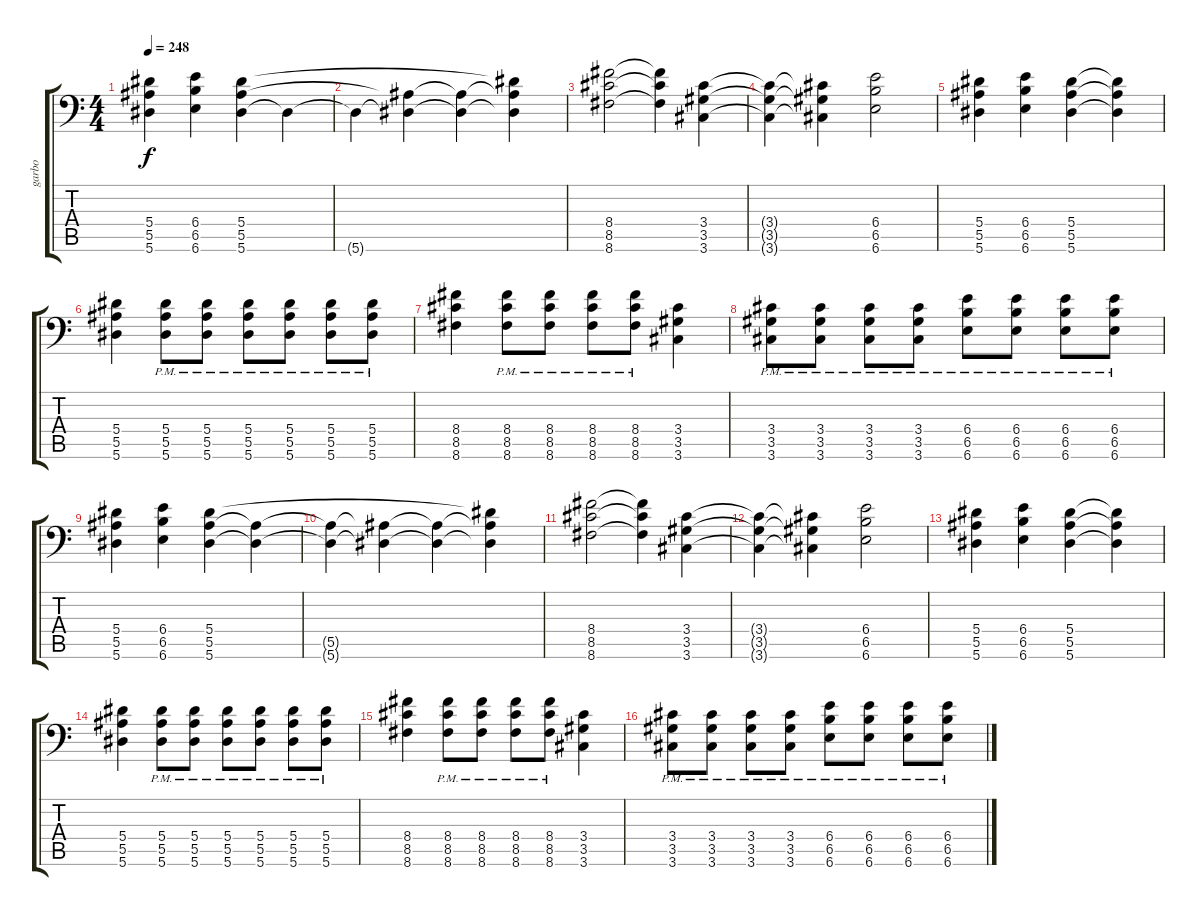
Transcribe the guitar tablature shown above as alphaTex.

\track ("garbo" "garbo") {instrument overdrivenguitar}
\staff {score tabs}
\tuning (C4 G3 Eb3 Bb2 F2 Bb1) {hide}
\ts (4 4)
\tempo 248
\clef f4
\ks c
(5.4 5.5 5.6).4{dy f instrument overdrivenguitar} (6.4 6.5 6.6).4 (5.4 5.5 5.6).4 5.6{t}.4 |
5.6{t}.4 (5.5{t} 5.6{t}).4 (5.5{t} 5.6{t}).4 (5.4{t} 5.5{t} 5.6{t}).4 |
(8.4 8.5 8.6).2 (8.4{t} 8.5{t} 8.6{t}).4 (3.4 3.5 3.6).4 |
(3.4{t} 3.5{t} 3.6{t}).4 (3.4{t} 3.5{t} 3.6{t}).4 (6.4 6.5 6.6).2 |
(5.4 5.5 5.6).4 (6.4 6.5 6.6).4 (5.4 5.5 5.6).4 (5.4{t} 5.5{t} 5.6{t}).4 |
(5.4 5.5 5.6).4 (5.4{pm} 5.5{pm} 5.6{pm}).8 (5.4{pm} 5.5{pm} 5.6{pm}).8 (5.4{pm} 5.5{pm} 5.6{pm}).8 (5.4{pm} 5.5{pm} 5.6{pm}).8 (5.4{pm} 5.5{pm} 5.6{pm}).8 (5.4{pm} 5.5{pm} 5.6{pm}).8 |
(8.4 8.5 8.6).4 (8.4{pm} 8.5{pm} 8.6{pm}).8 (8.4{pm} 8.5{pm} 8.6{pm}).8 (8.4{pm} 8.5{pm} 8.6{pm}).8 (8.4{pm} 8.5{pm} 8.6{pm}).8 (3.4 3.5 3.6).4 |
(3.4{pm} 3.5{pm} 3.6{pm}).8 (3.4{pm} 3.5{pm} 3.6{pm}).8 (3.4{pm} 3.5{pm} 3.6{pm}).8 (3.4{pm} 3.5{pm} 3.6{pm}).8 (6.4{pm} 6.5{pm} 6.6{pm}).8 (6.4{pm} 6.5{pm} 6.6{pm}).8 (6.4{pm} 6.5{pm} 6.6{pm}).8 (6.4{pm} 6.5{pm} 6.6{pm}).8 |
(5.4 5.5 5.6).4 (6.4 6.5 6.6).4 (5.4 5.5 5.6).4 (5.5{t} 5.6{t}).4 |
(5.5{t} 5.6{t}).4 (5.5{t} 5.6{t}).4 (5.5{t} 5.6{t}).4 (5.4{t} 5.5{t} 5.6{t}).4 |
(8.4 8.5 8.6).2 (8.4{t} 8.5{t} 8.6{t}).4 (3.4 3.5 3.6).4 |
(3.4{t} 3.5{t} 3.6{t}).4 (3.4{t} 3.5{t} 3.6{t}).4 (6.4 6.5 6.6).2 |
(5.4 5.5 5.6).4 (6.4 6.5 6.6).4 (5.4 5.5 5.6).4 (5.4{t} 5.5{t} 5.6{t}).4 |
(5.4 5.5 5.6).4 (5.4{pm} 5.5{pm} 5.6{pm}).8 (5.4{pm} 5.5{pm} 5.6{pm}).8 (5.4{pm} 5.5{pm} 5.6{pm}).8 (5.4{pm} 5.5{pm} 5.6{pm}).8 (5.4{pm} 5.5{pm} 5.6{pm}).8 (5.4{pm} 5.5{pm} 5.6{pm}).8 |
(8.4 8.5 8.6).4 (8.4{pm} 8.5{pm} 8.6{pm}).8 (8.4{pm} 8.5{pm} 8.6{pm}).8 (8.4{pm} 8.5{pm} 8.6{pm}).8 (8.4{pm} 8.5{pm} 8.6{pm}).8 (3.4 3.5 3.6).4 |
(3.4{pm} 3.5{pm} 3.6{pm}).8 (3.4{pm} 3.5{pm} 3.6{pm}).8 (3.4{pm} 3.5{pm} 3.6{pm}).8 (3.4{pm} 3.5{pm} 3.6{pm}).8 (6.4{pm} 6.5{pm} 6.6{pm}).8 (6.4{pm} 6.5{pm} 6.6{pm}).8 (6.4{pm} 6.5{pm} 6.6{pm}).8 (6.4{pm} 6.5{pm} 6.6{pm}).8
